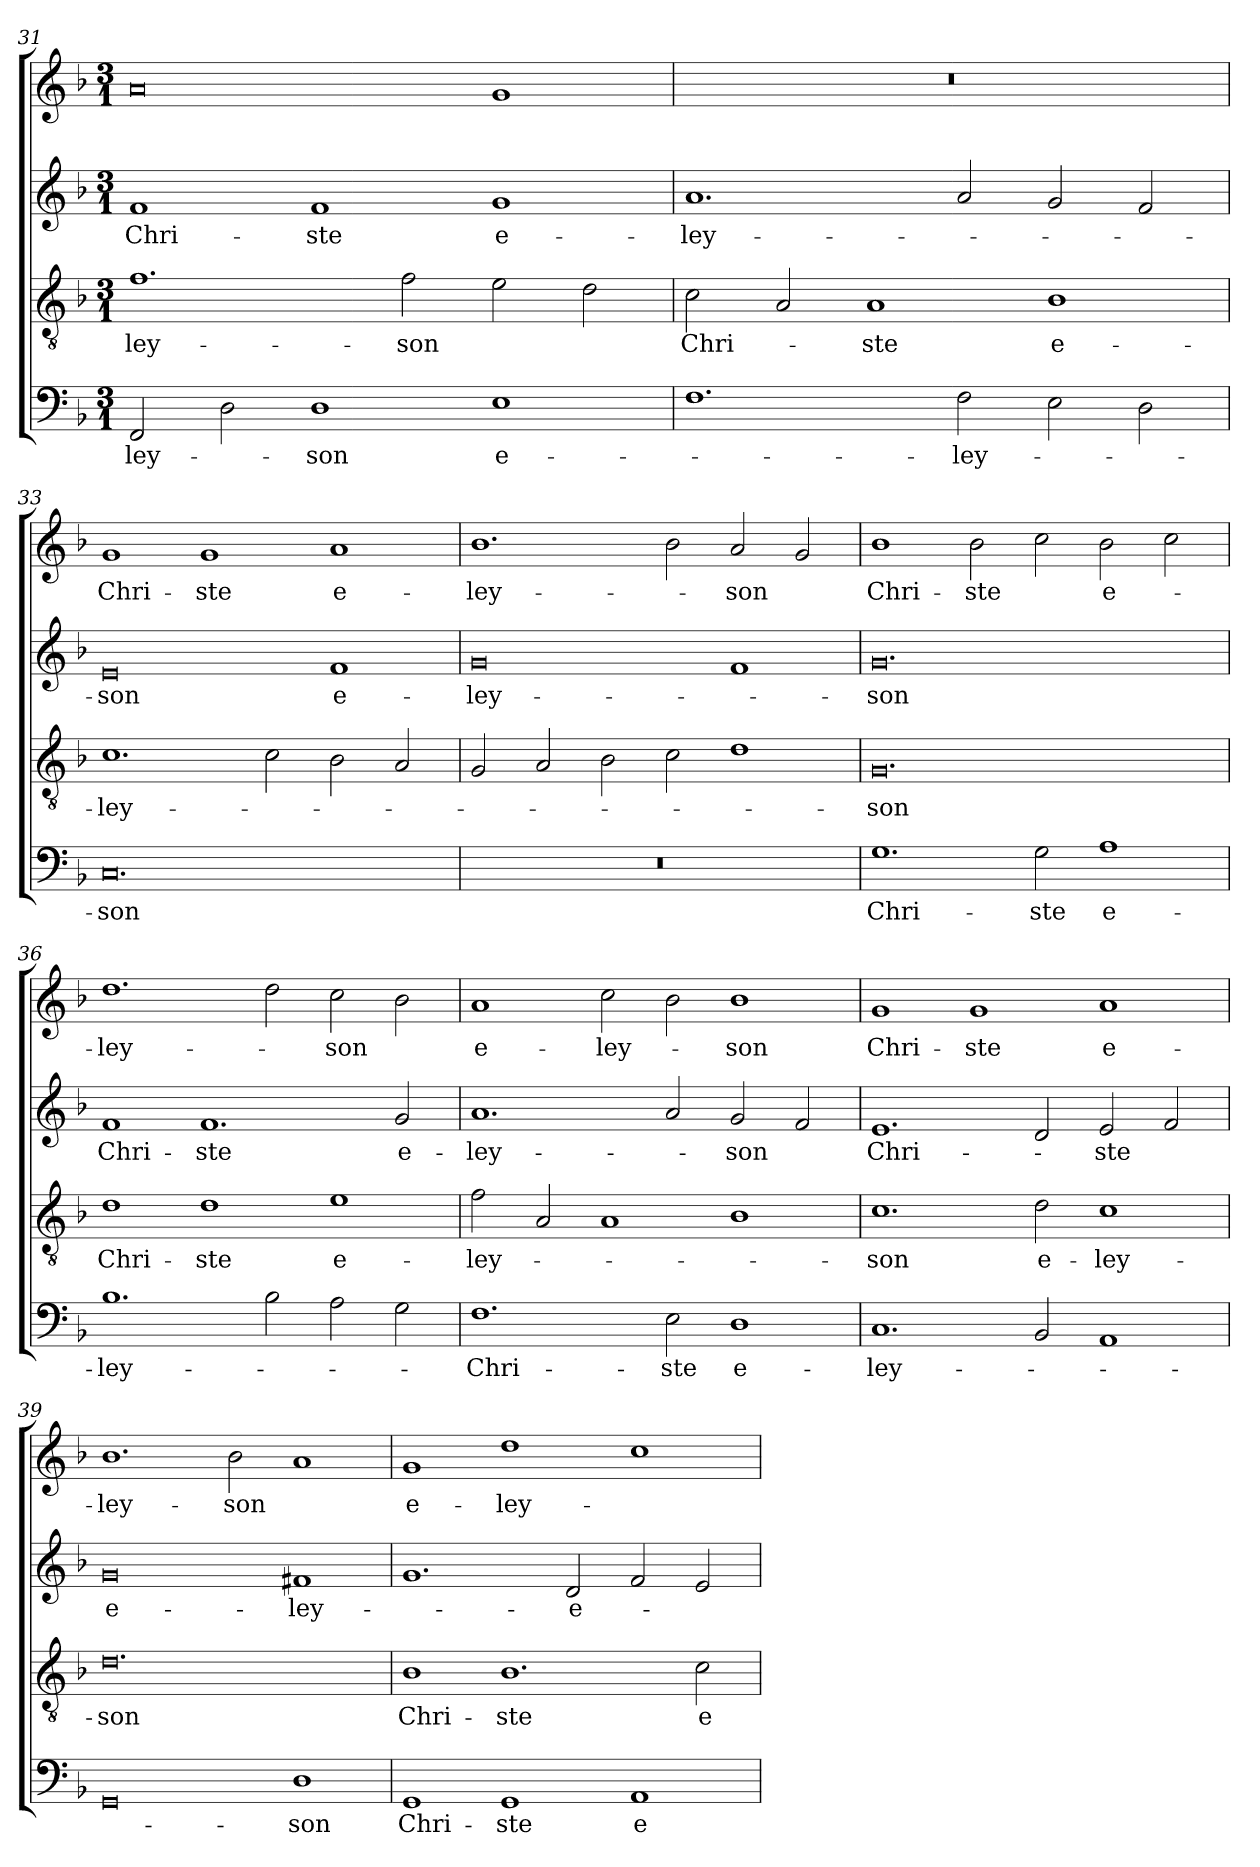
**kern	**text	**kern	**text	**kern	**text	**kern	**text
*part4	*part4	*part3	*part3	*part2	*part2	*part1	*part1
*staff4	*staff4	*staff3	*staff3	*staff2	*staff2	*staff1	*staff1
*clefF4	*	*clefGv2	*	*clefG2	*	*clefG2	*
*k[b-]	*	*k[b-]	*	*k[b-]	*	*k[b-]	*
*M3/1	*	*M3/1	*	*M3/1	*	*M3/1	*
=31	=31	=31	=31	=31	=31	=31	=31
2FF/	-ley-	1.f	-ley-	1f	Chri-	0a	.
2D\	.	.	.	.	.	.	.
1D	-son	.	.	1f	-ste	.	.
.	.	2f\	-son	.	.	.	.
1E	e-	2e\	.	1g	e-	1g	.
.	.	2d\	.	.	.	.	.
=32	=32	=32	=32	=32	=32	=32	=32
1.F	.	2c\	Chri-	1.a	-ley-	1%3r	.
.	.	2A/	.	.	.	.	.
.	.	1A	-ste	.	.	.	.
2F\	-ley-	.	.	2a/	.	.	.
2E\	.	1B-	e-	2g/	.	.	.
2D\	.	.	.	2f/	.	.	.
=33	=33	=33	=33	=33	=33	=33	=33
0.C	-son	1.c	-ley-	0e	-son	1g	-Chri-
.	.	.	.	.	.	1g	-ste
.	.	2c\	.	.	.	.	.
.	.	2B-\	.	1f	e-	1a	e-
.	.	2A/	.	.	.	.	.
=34	=34	=34	=34	=34	=34	=34	=34
0.r	.	2G/	.	0g	-ley-	1.b-	-ley-
.	.	2A/	.	.	.	.	.
.	.	2B-\	.	.	.	.	.
.	.	2c\	.	.	.	2b-\	.
.	.	1d	.	1f	.	2a/	-son
.	.	.	.	.	.	2g/	.
=35	=35	=35	=35	=35	=35	=35	=35
1.G	Chri-	0.G	-son	0.g	-son	1b-	Chri-
.	.	.	.	.	.	2b-\	-ste
2G\	-ste	.	.	.	.	2cc\	.
1A	e-	.	.	.	.	2b-\	e-
.	.	.	.	.	.	2cc\	.
=36	=36	=36	=36	=36	=36	=36	=36
1.B-	-ley-	1d	Chri-	1f	Chri-	1.dd	-ley-
.	.	1d	-ste	1.f	-ste	.	.
2B-\	.	.	.	.	.	2dd\	.
2A\	.	1e	e-	.	.	2cc\	-son
2G\	.	.	.	2g/	e-	2b-\	.
=37	=37	=37	=37	=37	=37	=37	=37
1.F	-Chri-	2f\	-ley-	1.a	-ley-	1a	e-
.	.	2A/	.	.	.	.	.
.	.	1A	.	.	.	2cc\	-ley-
2E\	-ste	.	.	2a/	.	2b-\	.
1D	e-	1B-	.	2g/	-son	1b-	-son
.	.	.	.	2f/	.	.	.
=38	=38	=38	=38	=38	=38	=38	=38
1.C	-ley-	1.c	-son	1.e	Chri-	1g	Chri-
.	.	.	.	.	.	1g	-ste
2BB-/	.	2d\	e-	2d/	.	.	.
1AA	.	1c	-ley-	2e/	-ste	1a	e-
.	.	.	.	2f/	.	.	.
=39	=39	=39	=39	=39	=39	=39	=39
0GG	.	0.d	-son	0g	e-	1.b-	-ley-
.	.	.	.	.	.	2b-\	-son
1D	-son	.	.	1f#X	-ley-	1a	.
=40	=40	=40	=40	=40	=40	=40	=40
1GG	Chri-	1B-	Chri-	1.g	.	1g	e-
1GG	-ste	1.B-	-ste	.	.	1dd	-ley-
.	.	.	.	2d/	-e-	.	.
1AA	e-	.	.	2f/	.	1cc	.
.	.	2c\	e-	2e/	.	.	.
=	=	=	=	=	=	=	=
*-	*-	*-	*-	*-	*-	*-	*-
